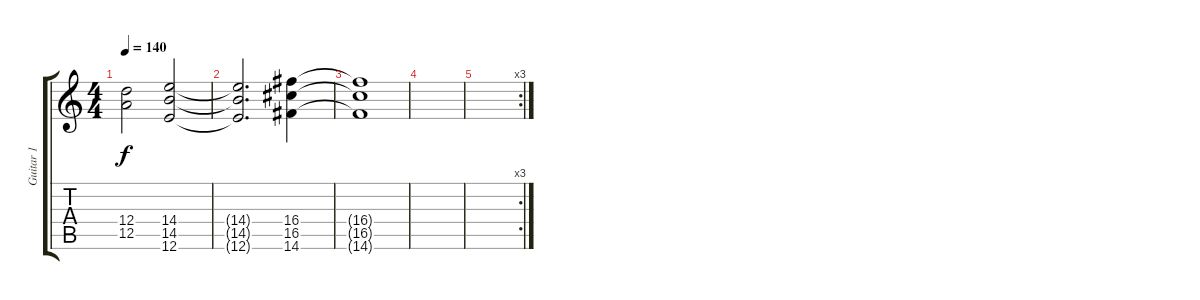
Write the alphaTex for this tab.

\track ("Guitar 1" "Guitar 1") {instrument distortionguitar}
\staff {score tabs}
\tuning (E4 B3 G3 D3 A2 E2) {hide}
\ts (4 4)
\tempo 140
\clef g2
\ks c
(12.4{t} 12.5{t}).2{dy f} (14.4 14.5 12.6).2 |
(14.4{t} 14.5{t} 12.6{t}).2{d} (16.4 16.5 14.6).4 |
(16.4{t} 16.5{t} 14.6{t}).1 |
|
\rc 3
